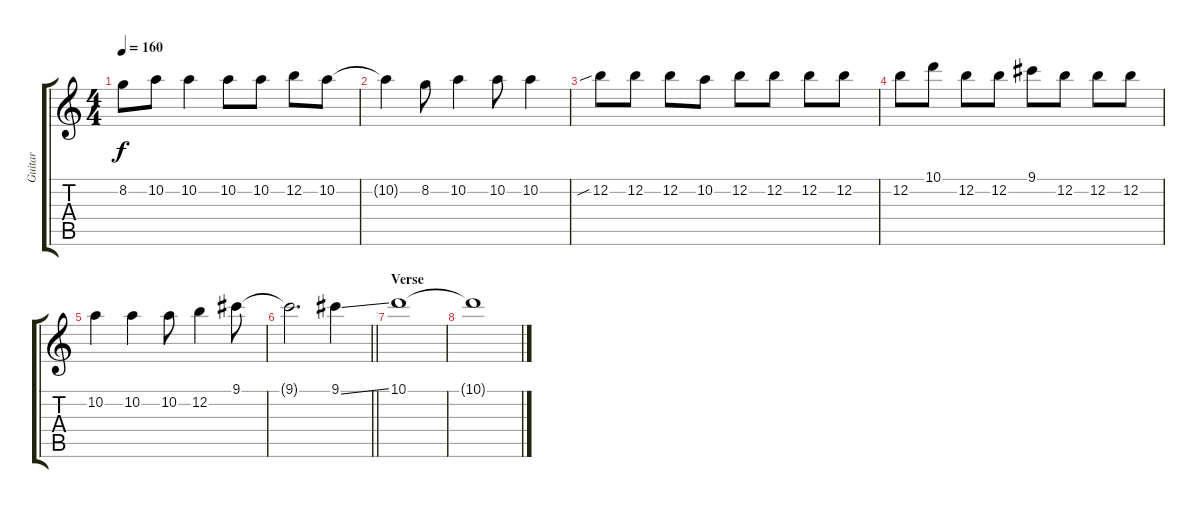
\track ("Guitar" "Guitar") {instrument acousticguitarsteel}
\staff {score tabs}
\tuning (E4 B3 G3 D3 A2 E2) {hide}
\ts (4 4)
\tempo 160
\clef g2
\ks c
8.2.8{dy f} 10.2.8 10.2.4 10.2.8 10.2.8 12.2.8 10.2.8 |
10.2{t}.4 8.2.8 10.2.4 10.2.8 10.2.4 |
12.2{sib}.8 12.2.8 12.2.8 10.2.8 12.2.8 12.2.8 12.2.8 12.2.8 |
12.2.8 10.1.8 12.2.8 12.2.8 9.1.8 12.2.8 12.2.8 12.2.8 |
10.2.4 10.2.4 10.2.8 12.2.4 9.1.8 |
\barLineRight lightlight
9.1{t}.2{d} 9.1{ss}.4 |
\section ("" "Verse")
10.1.1{volume 0} |
10.1{t}.1
